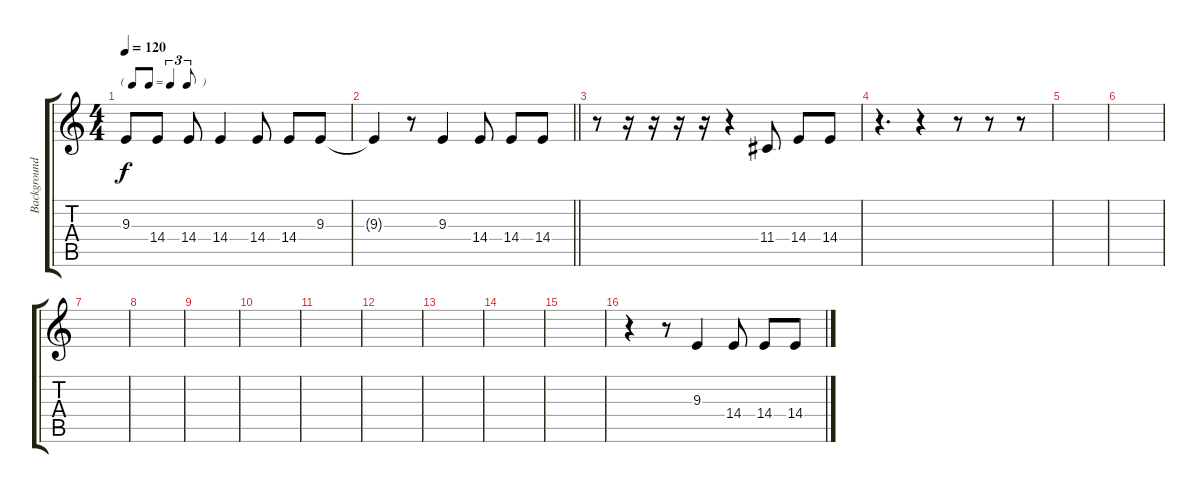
\track ("Background Vocal (John Lennon)" "Background") {instrument altosax}
\staff {score tabs}
\tuning (E4 B3 G3 D3 A2 E2) {hide}
\ts (4 4)
\tf triplet8th
\tempo 120
\clef g2
\ks c
9.3{t}.8{dy f} 14.4.8 14.4.8 14.4.4 14.4.8 14.4.8 9.3.8 |
\barLineRight lightlight
9.3{t}.4 r.8 9.3.4 14.4.8 14.4.8 14.4.8 |
r.8 r.16 r.16 r.16 r.16 r.4 11.4.8 14.4.8 14.4.8 |
r.4{d} r.4 r.8 r.8 r.8 |
|
|
|
|
|
|
|
|
|
|
|
r.4 r.8 9.3.4 14.4.8 14.4.8 14.4.8
